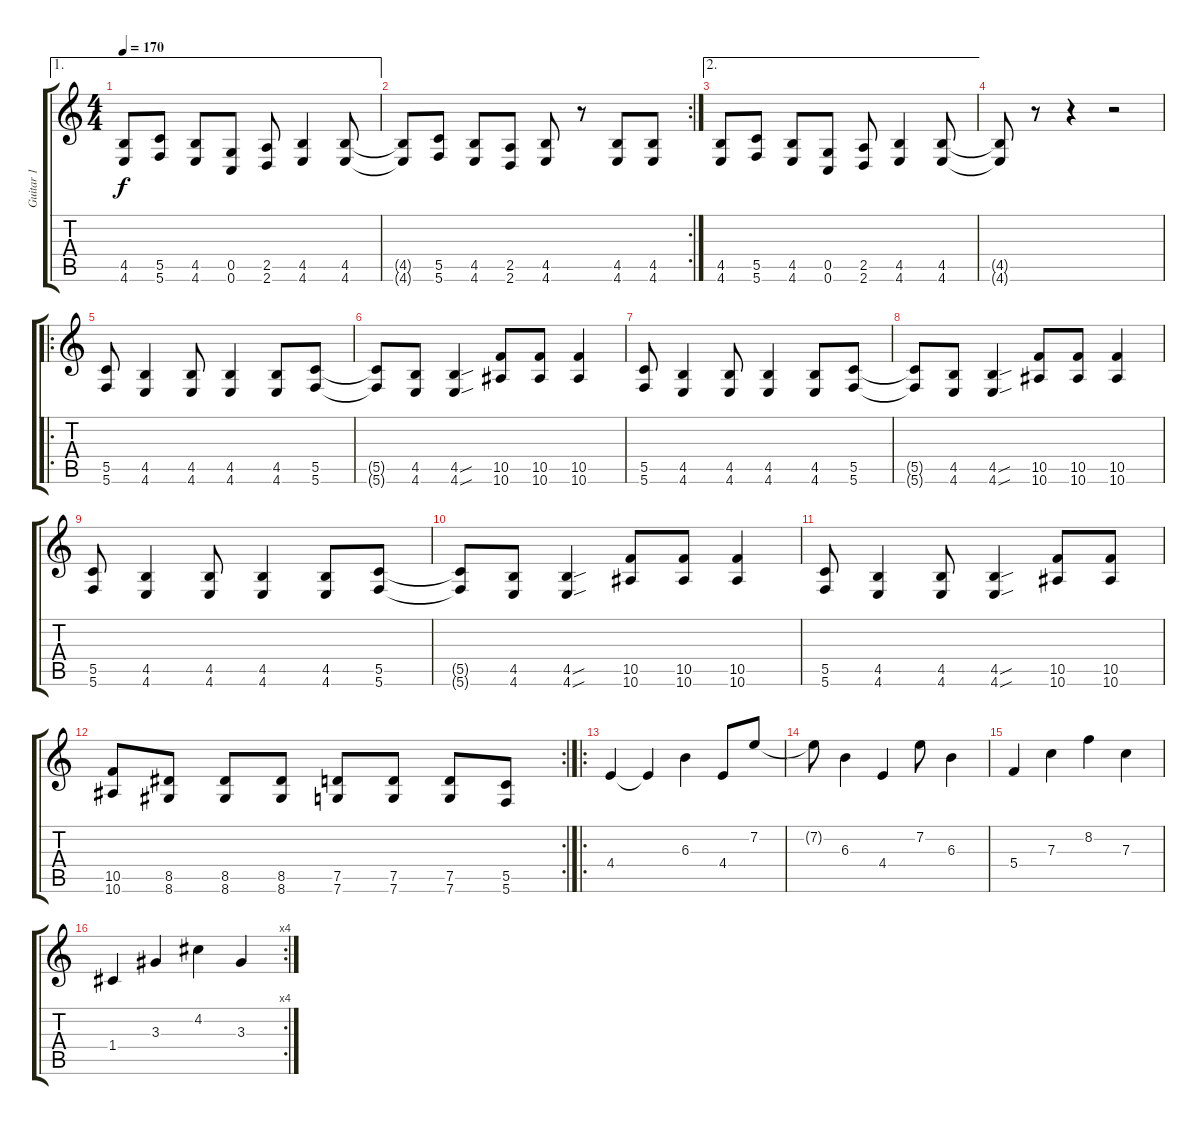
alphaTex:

\track ("Guitar 1" "Guitar 1") {instrument overdrivenguitar}
\staff {score tabs}
\tuning (D4 A3 F3 C3 G2 C2) {hide}
\ae 1
\ts (4 4)
\tempo 170
\clef g2
\ks c
(4.5 4.6).8{dy f} (5.5 5.6).8 (4.5 4.6).8 (0.5 0.6).8 (2.5 2.6).8 (4.5 4.6).4 (4.5 4.6).8 |
\rc 2
(4.5{t} 4.6{t}).8 (5.5 5.6).8 (4.5 4.6).8 (2.5 2.6).8 (4.5 4.6).8 r.8 (4.5 4.6).8 (4.5 4.6).8 |
\ae 2
(4.5 4.6).8 (5.5 5.6).8 (4.5 4.6).8 (0.5 0.6).8 (2.5 2.6).8 (4.5 4.6).4 (4.5 4.6).8 |
(4.5{t} 4.6{t}).8 r.8 r.4 r.2 |
\ro
(5.5 5.6).8 (4.5 4.6).4 (4.5 4.6).8 (4.5 4.6).4 (4.5 4.6).8 (5.5 5.6).8 |
(5.5{t} 5.6{t}).8 (4.5 4.6).8 (4.5{sou} 4.6{sou}).4 (10.5 10.6).8 (10.5 10.6).8 (10.5 10.6).4 |
(5.5 5.6).8 (4.5 4.6).4 (4.5 4.6).8 (4.5 4.6).4 (4.5 4.6).8 (5.5 5.6).8 |
(5.5{t} 5.6{t}).8 (4.5 4.6).8 (4.5{sou} 4.6{sou}).4 (10.5 10.6).8 (10.5 10.6).8 (10.5 10.6).4 |
(5.5 5.6).8 (4.5 4.6).4 (4.5 4.6).8 (4.5 4.6).4 (4.5 4.6).8 (5.5 5.6).8 |
(5.5{t} 5.6{t}).8 (4.5 4.6).8 (4.5{sou} 4.6{sou}).4 (10.5 10.6).8 (10.5 10.6).8 (10.5 10.6).4 |
(5.5 5.6).8 (4.5 4.6).4 (4.5 4.6).8 (4.5{sou} 4.6{sou}).4 (10.5 10.6).8 (10.5 10.6).8 |
\rc 2
(10.5 10.6).8 (8.5 8.6).8 (8.5 8.6).8 (8.5 8.6).8 (7.5 7.6).8 (7.5 7.6).8 (7.5 7.6).8 (5.5 5.6).8 |
\ro
4.4.4{volume 8 instrument electricguitarclean} 4.4{t}.4 6.3.4 4.4.8 7.2.8 |
7.2{t}.8 6.3.4 4.4.4 7.2.8 6.3.4 |
5.4.4 7.3.4 8.2.4 7.3.4 |
\rc 4
1.4.4 3.3.4 4.2.4 3.3.4
